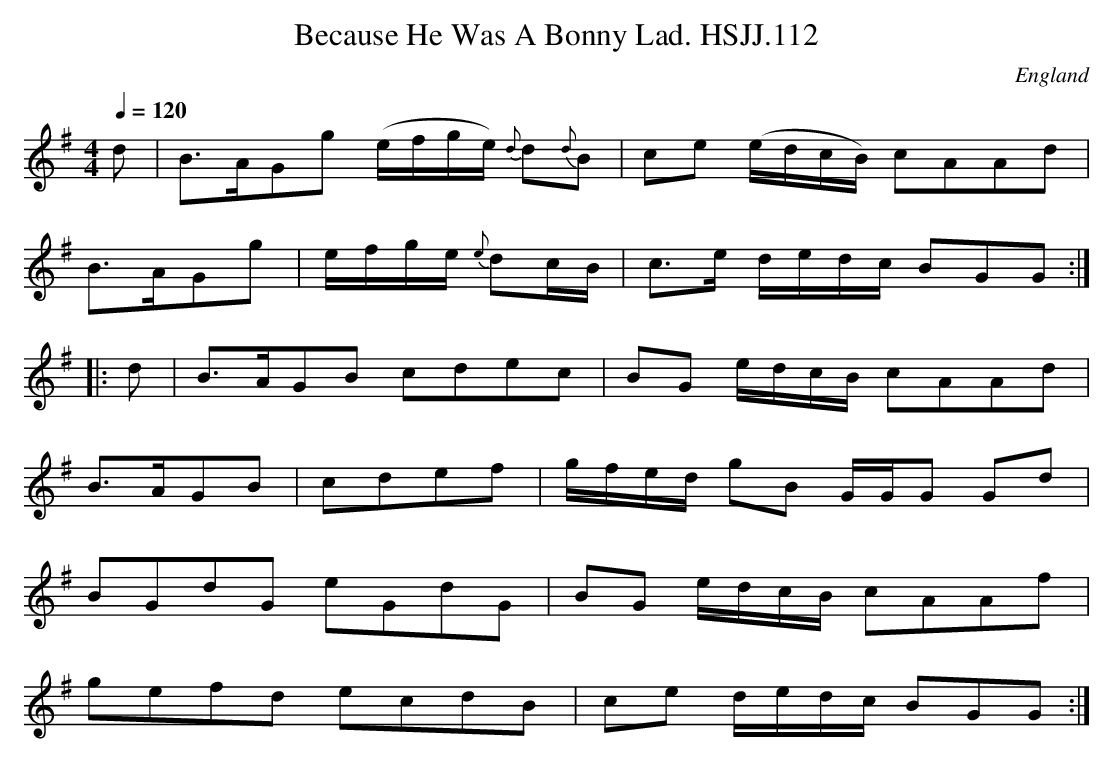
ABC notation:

X:1
T:Because He Was A Bonny Lad. HSJJ.112
M:4/4
L:1/8
Q:1/4=120
O:England
K:G
d|B>AGg (e/f/g/e/) {d}d{d}B|ce (e/d/c/B/) cAAd|
B>AGg|e/f/g/e/ {e}dc/B/|c>e d/e/d/c/ BGG:|
|:d|B>AGB cdec|BG e/d/c/B/ cAAd|
B>AGB|cdef|g/f/e/d/ gB G/G/G Gd|
BGdG eGdG|BG e/d/c/B/ cAAf|
gefd ecdB|ce d/e/d/c/ BGG:|
